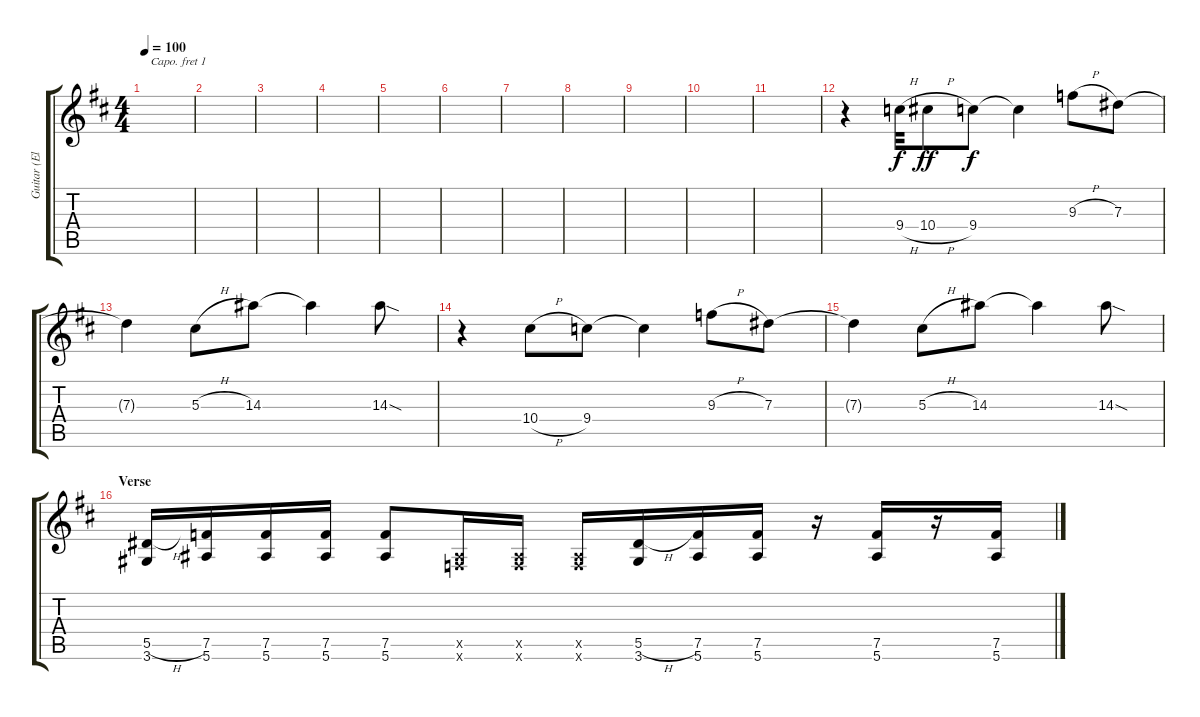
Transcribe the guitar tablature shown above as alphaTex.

\track ("Guitar (Electric) Capo 1" "Guitar (El") {instrument distortionguitar}
\staff {score tabs}
\capo 1
\tuning (E4 B3 G3 D3 A2 E2) {hide}
\ts (4 4)
\tempo 100
\clef g2
\ks d
|
|
|
|
|
|
|
|
|
|
|
r.4 9.4{h}.32 10.4{h}.8{dy ff} 9.4.8{dy f} 9.4{t}.4 9.3{h}.8 7.3.8 |
7.3{t}.4 5.3{h}.8 14.3.8 14.3{t}.4 14.3{sod}.8 |
r.4 10.4{h}.8 9.4.8 9.4{t}.4 9.3{h}.8 7.3.8 |
7.3{t}.4 5.3{h}.8 14.3.8 14.3{t}.4 14.3{sod}.8 |
\section ("" "Verse")
(5.5{h} 3.6).16 (7.5 5.6).16 (7.5 5.6).16 (7.5 5.6).16 (7.5 5.6).8 (0.5{x} 0.6{x}).16 (0.5{x} 0.6{x}).16 (0.5{x} 0.6{x}).16 (5.5{h} 3.6).16 (7.5 5.6).16 (7.5 5.6).16 r.16 (7.5 5.6).16 r.16 (7.5 5.6).16
